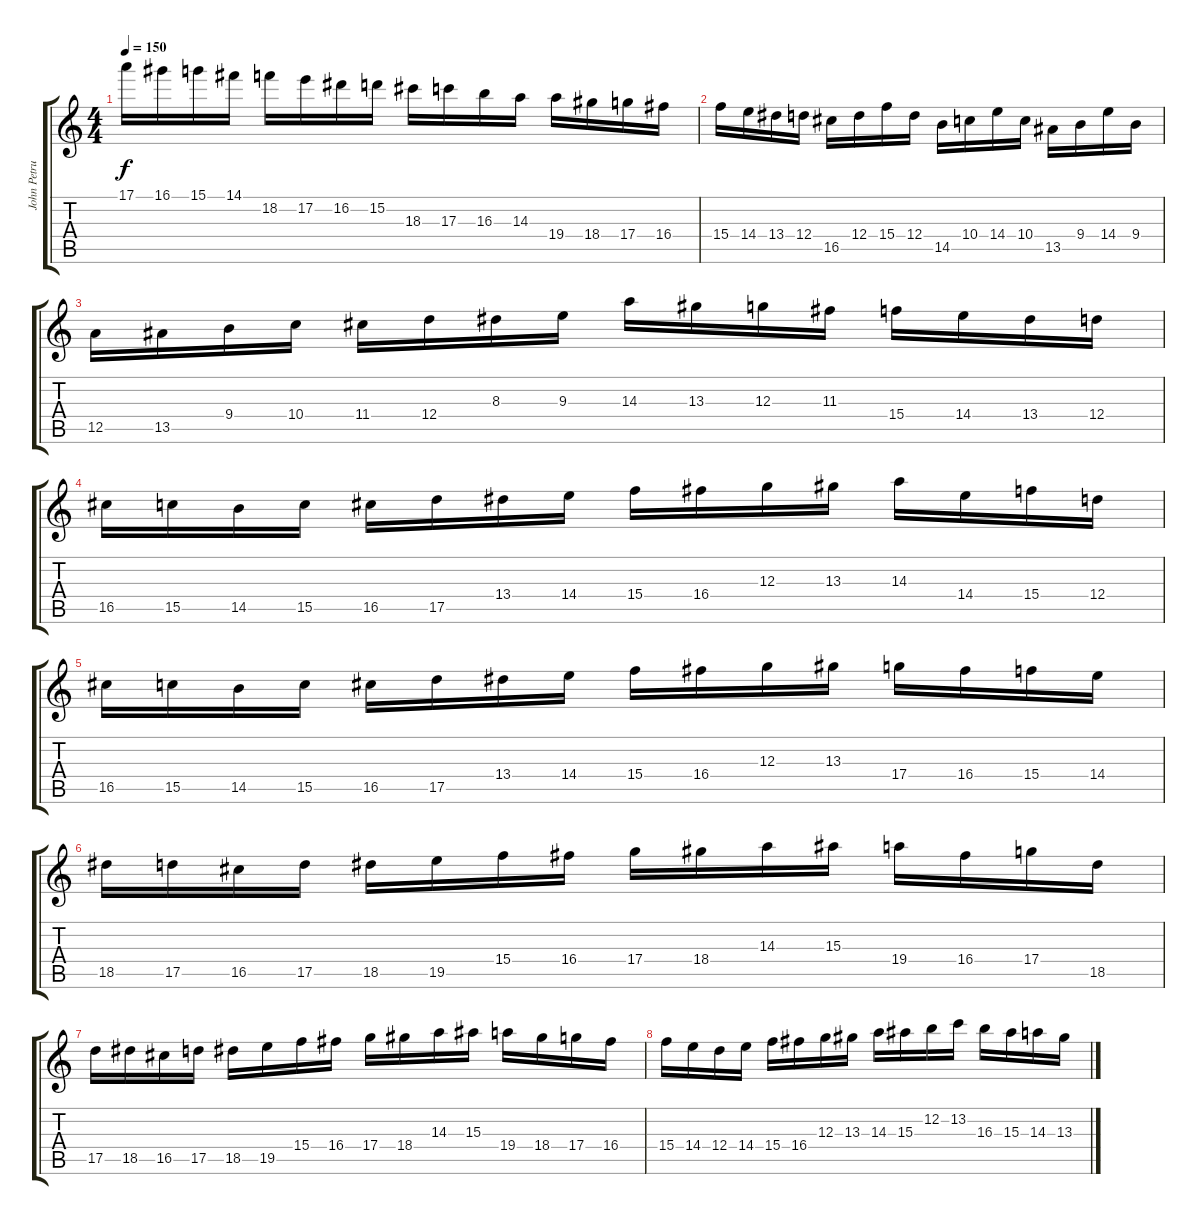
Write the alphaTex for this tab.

\track ("John Petrucci!!!" "John Petru") {instrument distortionguitar}
\staff {score tabs}
\tuning (E4 B3 G3 D3 A2 E2) {hide}
\ts (4 4)
\tempo 150
\clef g2
\ks c
17.1.16{dy f} 16.1.16 15.1.16 14.1.16 18.2.16 17.2.16 16.2.16 15.2.16 18.3.16 17.3.16 16.3.16 14.3.16 19.4.16 18.4.16 17.4.16 16.4.16 |
15.4.16 14.4.16 13.4.16 12.4.16 16.5.16 12.4.16 15.4.16 12.4.16 14.5.16 10.4.16 14.4.16 10.4.16 13.5.16 9.4.16 14.4.16 9.4.16 |
12.5.16 13.5.16 9.4.16 10.4.16 11.4.16 12.4.16 8.3.16 9.3.16 14.3.16 13.3.16 12.3.16 11.3.16 15.4.16 14.4.16 13.4.16 12.4.16 |
16.5.16 15.5.16 14.5.16 15.5.16 16.5.16 17.5.16 13.4.16 14.4.16 15.4.16 16.4.16 12.3.16 13.3.16 14.3.16 14.4.16 15.4.16 12.4.16 |
16.5.16 15.5.16 14.5.16 15.5.16 16.5.16 17.5.16 13.4.16 14.4.16 15.4.16 16.4.16 12.3.16 13.3.16 17.4.16 16.4.16 15.4.16 14.4.16 |
18.5.16 17.5.16 16.5.16 17.5.16 18.5.16 19.5.16 15.4.16 16.4.16 17.4.16 18.4.16 14.3.16 15.3.16 19.4.16 16.4.16 17.4.16 18.5.16 |
17.5.16 18.5.16 16.5.16 17.5.16 18.5.16 19.5.16 15.4.16 16.4.16 17.4.16 18.4.16 14.3.16 15.3.16 19.4.16 18.4.16 17.4.16 16.4.16 |
15.4.16 14.4.16 12.4.16 14.4.16 15.4.16 16.4.16 12.3.16 13.3.16 14.3.16 15.3.16 12.2.16 13.2.16 16.3.16 15.3.16 14.3.16 13.3.16
